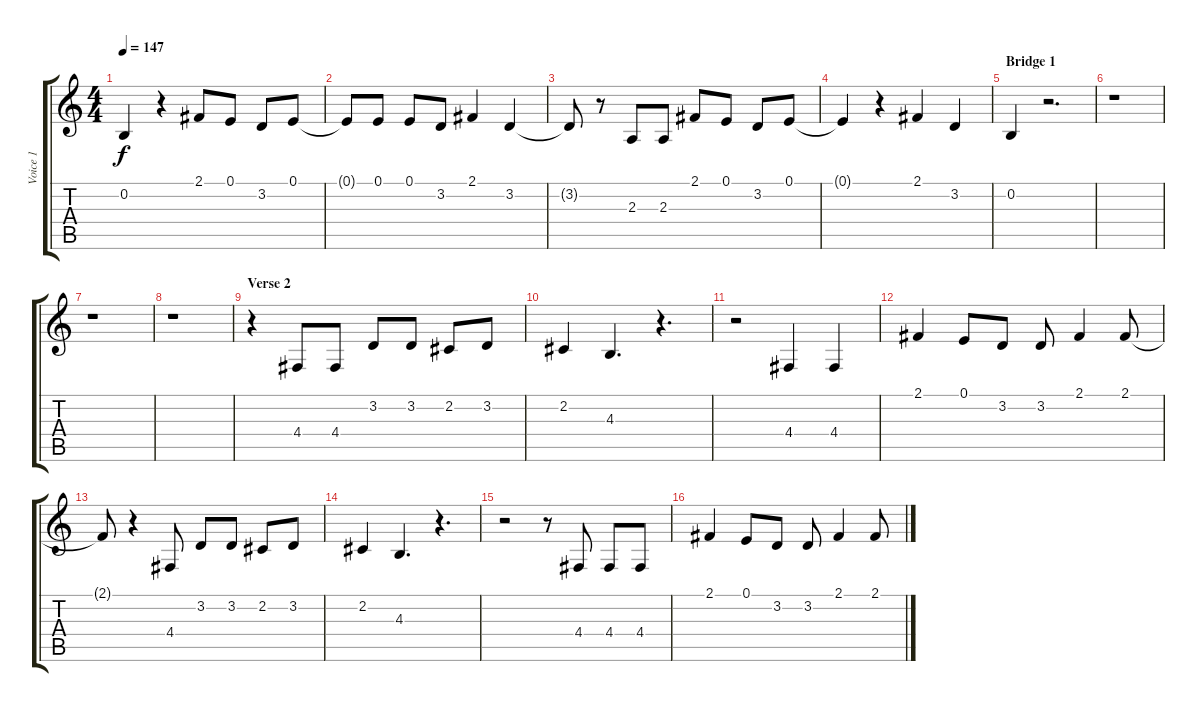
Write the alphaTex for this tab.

\track ("Voice 1" "Voice 1") {instrument oboe}
\staff {score tabs}
\tuning (E4 B3 G3 D3 A2 E2) {hide}
\ts (4 4)
\tempo 147
\clef g2
\ks c
0.2.4{dy f} r.4 2.1.8 0.1.8 3.2.8 0.1.8 |
0.1{t}.8 0.1.8 0.1.8 3.2.8 2.1.4 3.2.4 |
3.2{t}.8 r.8 2.3.8 2.3.8 2.1.8 0.1.8 3.2.8 0.1.8 |
0.1{t}.4 r.4 2.1.4 3.2.4 |
\section ("" "Bridge 1")
0.2.4 r.2{d} |
r.1 |
r.1 |
r.1 |
\section ("" "Verse 2")
r.4 4.4.8 4.4.8 3.2.8 3.2.8 2.2.8 3.2.8 |
2.2.4 4.3.4{d} r.4{d} |
r.2 4.4.4 4.4.4 |
2.1.4 0.1.8 3.2.8 3.2.8 2.1.4 2.1.8 |
2.1{t}.8 r.4 4.4.8 3.2.8 3.2.8 2.2.8 3.2.8 |
2.2.4 4.3.4{d} r.4{d} |
r.2 r.8 4.4.8 4.4.8 4.4.8 |
2.1.4 0.1.8 3.2.8 3.2.8 2.1.4 2.1.8
